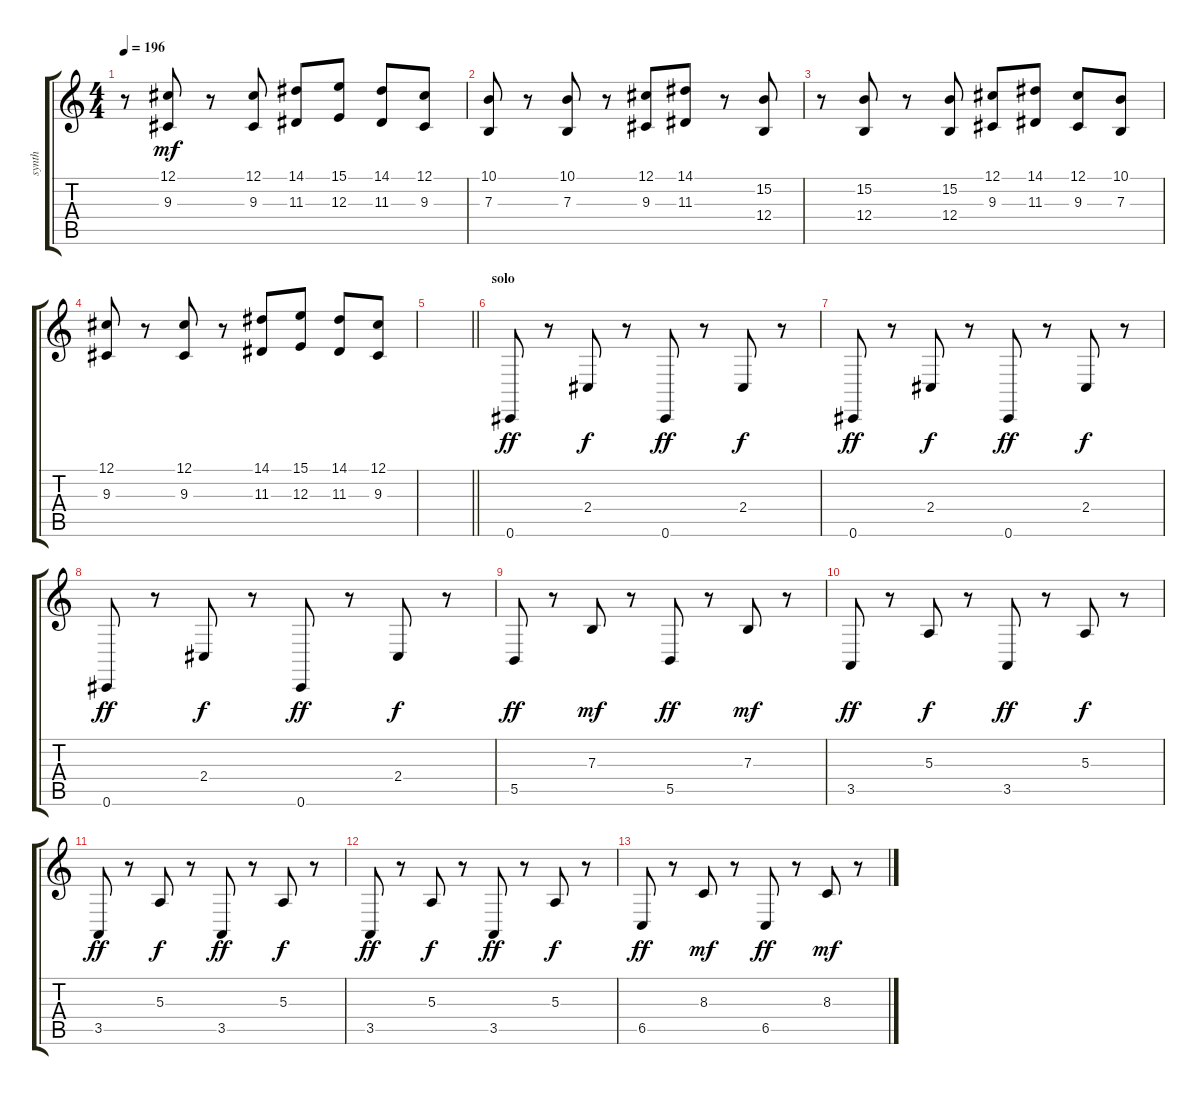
\track ("synth" "synth") {instrument lead2sawtooth}
\staff {score tabs}
\tuning (Db4 Ab3 E3 B2 Gb2 Db2) {hide}
\ts (4 4)
\tempo 196
\clef g2
\ks c
r.8{dy mf} (12.1 9.3).8 r.8 (12.1 9.3).8 (14.1 11.3).8 (15.1 12.3).8 (14.1 11.3).8 (12.1 9.3).8 |
(10.1 7.3).8 r.8 (10.1 7.3).8 r.8 (12.1 9.3).8 (14.1 11.3).8 r.8 (15.2 12.4).8 |
r.8 (15.2 12.4).8 r.8 (15.2 12.4).8 (12.1 9.3).8 (14.1 11.3).8 (12.1 9.3).8 (10.1 7.3).8 |
(12.1 9.3).8 r.8 (12.1 9.3).8 r.8 (14.1 11.3).8 (15.1 12.3).8 (14.1 11.3).8 (12.1 9.3).8 |
\barLineRight lightlight
|
\section ("" "solo")
0.6.8{dy ff} r.8 2.4.8{dy f} r.8 0.6.8{dy ff} r.8 2.4.8{dy f} r.8 |
0.6.8{dy ff} r.8 2.4.8{dy f} r.8 0.6.8{dy ff} r.8 2.4.8{dy f} r.8 |
0.6.8{dy ff} r.8 2.4.8{dy f} r.8 0.6.8{dy ff} r.8 2.4.8{dy f} r.8 |
5.5.8{dy ff} r.8 7.3.8{dy mf} r.8 5.5.8{dy ff} r.8 7.3.8{dy mf} r.8 |
3.5.8{dy ff} r.8 5.3.8{dy f} r.8 3.5.8{dy ff} r.8 5.3.8{dy f} r.8 |
3.5.8{dy ff} r.8 5.3.8{dy f} r.8 3.5.8{dy ff} r.8 5.3.8{dy f} r.8 |
3.5.8{dy ff} r.8 5.3.8{dy f} r.8 3.5.8{dy ff} r.8 5.3.8{dy f} r.8 |
6.5.8{dy ff} r.8 8.3.8{dy mf} r.8 6.5.8{dy ff} r.8 8.3.8{dy mf} r.8
